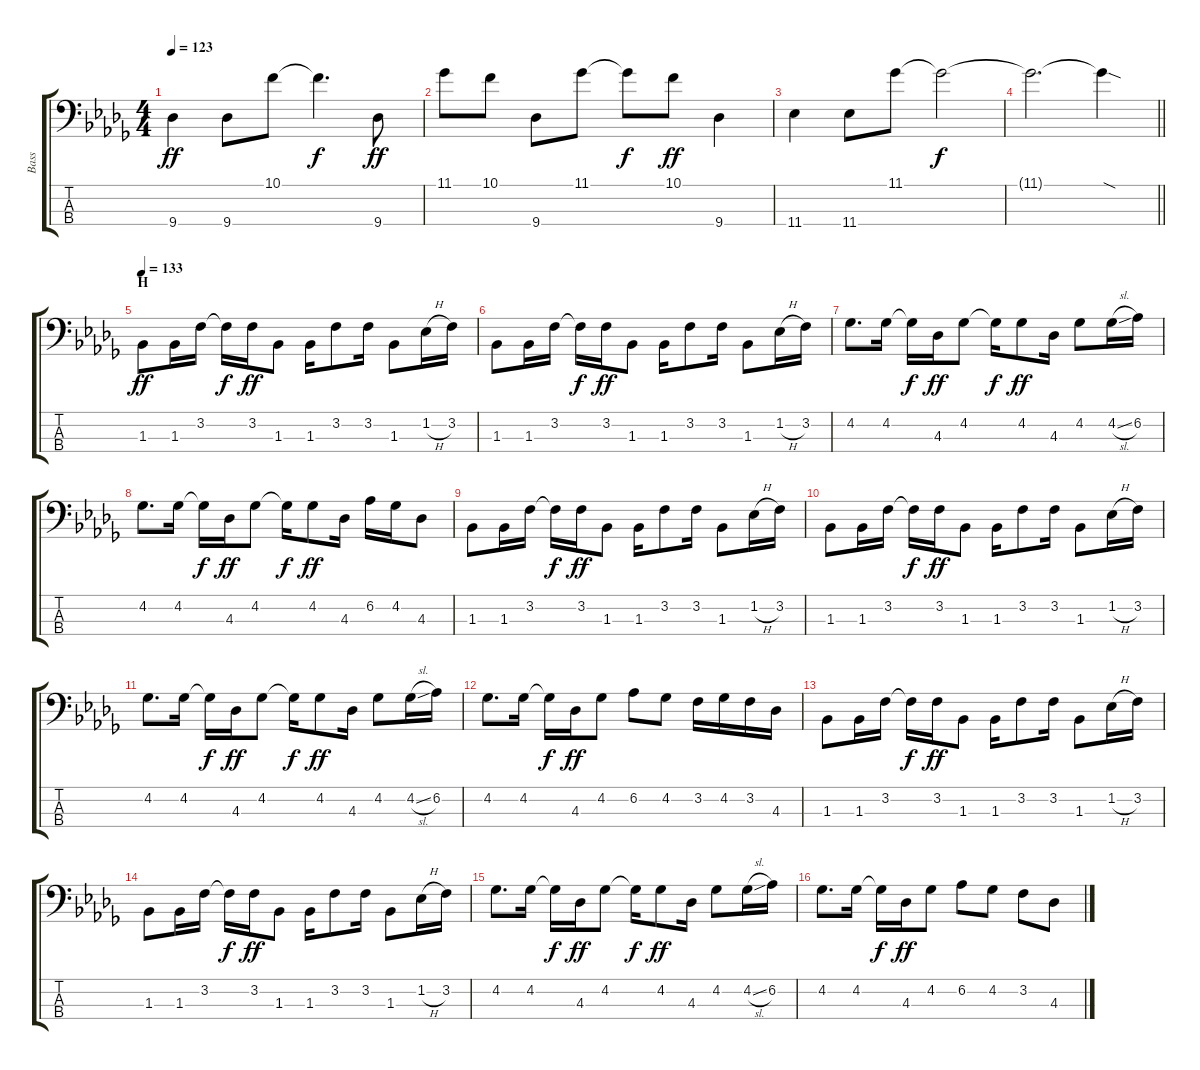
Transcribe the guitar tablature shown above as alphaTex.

\track ("Bass" "Bass") {instrument electricbassfinger}
\staff {score tabs}
\tuning (G2 D2 A1 E1) {hide}
\ts (4 4)
\tempo 123
\clef f4
\ks db
9.4.4{dy ff} 9.4.8 10.1.8 10.1{t}.4{d dy f} 9.4.8{dy ff} |
11.1.8 10.1.8 9.4.8 11.1.8 11.1{t}.8{dy f} 10.1.8{dy ff} 9.4.4 |
11.4.4 11.4.8 11.1.8 11.1{t}.2{dy f} |
\barLineRight lightlight
11.1{t}.2{d} 11.1{sod t}.4 |
\section ("" "H")
\tempo 133
1.3.8{dy ff} 1.3.16 3.2.16 3.2{t}.16{dy f} 3.2.16{dy ff} 1.3.8 1.3.16 3.2.8 3.2.16 1.3.8 1.2{h}.16 3.2.16 |
1.3.8 1.3.16 3.2.16 3.2{t}.16{dy f} 3.2.16{dy ff} 1.3.8 1.3.16 3.2.8 3.2.16 1.3.8 1.2{h}.16 3.2.16 |
4.2.8{d} 4.2.16 4.2{t}.16{dy f} 4.3.16{dy ff} 4.2.8 4.2{t}.16{dy f} 4.2.8{dy ff} 4.3.16 4.2.8 4.2{sl}.16 6.2.16 |
4.2.8{d} 4.2.16 4.2{t}.16{dy f} 4.3.16{dy ff} 4.2.8 4.2{t}.16{dy f} 4.2.8{dy ff} 4.3.16 6.2.16 4.2.16 4.3.8 |
1.3.8 1.3.16 3.2.16 3.2{t}.16{dy f} 3.2.16{dy ff} 1.3.8 1.3.16 3.2.8 3.2.16 1.3.8 1.2{h}.16 3.2.16 |
1.3.8 1.3.16 3.2.16 3.2{t}.16{dy f} 3.2.16{dy ff} 1.3.8 1.3.16 3.2.8 3.2.16 1.3.8 1.2{h}.16 3.2.16 |
4.2.8{d} 4.2.16 4.2{t}.16{dy f} 4.3.16{dy ff} 4.2.8 4.2{t}.16{dy f} 4.2.8{dy ff} 4.3.16 4.2.8 4.2{sl}.16 6.2.16 |
4.2.8{d} 4.2.16 4.2{t}.16{dy f} 4.3.16{dy ff} 4.2.8 6.2.8 4.2.8 3.2.16 4.2.16 3.2.16 4.3.16 |
1.3.8 1.3.16 3.2.16 3.2{t}.16{dy f} 3.2.16{dy ff} 1.3.8 1.3.16 3.2.8 3.2.16 1.3.8 1.2{h}.16 3.2.16 |
1.3.8 1.3.16 3.2.16 3.2{t}.16{dy f} 3.2.16{dy ff} 1.3.8 1.3.16 3.2.8 3.2.16 1.3.8 1.2{h}.16 3.2.16 |
4.2.8{d} 4.2.16 4.2{t}.16{dy f} 4.3.16{dy ff} 4.2.8 4.2{t}.16{dy f} 4.2.8{dy ff} 4.3.16 4.2.8 4.2{sl}.16 6.2.16 |
4.2.8{d} 4.2.16 4.2{t}.16{dy f} 4.3.16{dy ff} 4.2.8 6.2.8 4.2.8 3.2.8 4.3.8
